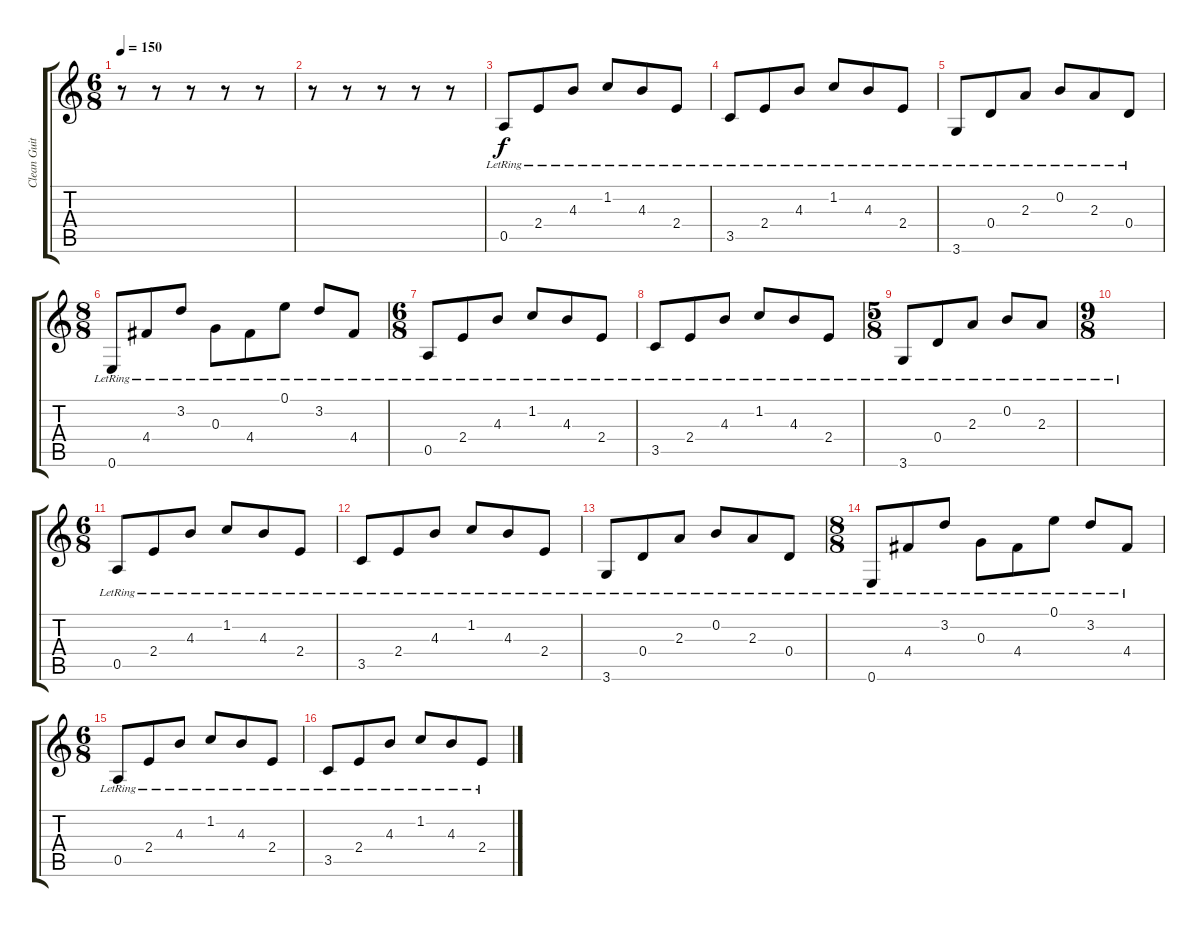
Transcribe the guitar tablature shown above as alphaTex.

\track ("Clean Guitar" "Clean Guit") {instrument acousticguitarnylon}
\staff {score tabs}
\tuning (E4 B3 G3 D3 A2 E2) {hide}
\ts (6 8)
\tempo 150
\clef g2
\ks c
r.8{dy f} r.8 r.8 r.8 r.8 |
r.8 r.8 r.8 r.8 r.8 |
0.5{lr}.8 2.4{lr}.8 4.3{lr}.8 1.2{lr}.8 4.3{lr}.8 2.4{lr}.8 |
3.5{lr}.8 2.4{lr}.8 4.3{lr}.8 1.2{lr}.8 4.3{lr}.8 2.4{lr}.8 |
3.6{lr}.8 0.4{lr}.8 2.3{lr}.8 0.2{lr}.8 2.3{lr}.8 0.4{lr}.8 |
\ts (8 8)
0.6{lr}.8 4.4{lr}.8 3.2{lr}.8 0.3{lr}.8 4.4{lr}.8 0.1{lr}.8 3.2{lr}.8 4.4{lr}.8 |
\ts (6 8)
0.5{lr}.8 2.4{lr}.8 4.3{lr}.8 1.2{lr}.8 4.3{lr}.8 2.4{lr}.8 |
3.5{lr}.8 2.4{lr}.8 4.3{lr}.8 1.2{lr}.8 4.3{lr}.8 2.4{lr}.8 |
\ts (5 8)
3.6{lr}.8 0.4{lr}.8 2.3{lr}.8 0.2{lr}.8 2.3{lr}.8 |
\ts (9 8)
|
\ts (6 8)
0.5{lr}.8 2.4{lr}.8 4.3{lr}.8 1.2{lr}.8 4.3{lr}.8 2.4{lr}.8 |
3.5{lr}.8 2.4{lr}.8 4.3{lr}.8 1.2{lr}.8 4.3{lr}.8 2.4{lr}.8 |
3.6{lr}.8 0.4{lr}.8 2.3{lr}.8 0.2{lr}.8 2.3{lr}.8 0.4{lr}.8 |
\ts (8 8)
0.6{lr}.8 4.4{lr}.8 3.2{lr}.8 0.3{lr}.8 4.4{lr}.8 0.1{lr}.8 3.2{lr}.8 4.4{lr}.8 |
\ts (6 8)
0.5{lr}.8 2.4{lr}.8 4.3{lr}.8 1.2{lr}.8 4.3{lr}.8 2.4{lr}.8 |
3.5{lr}.8 2.4{lr}.8 4.3{lr}.8 1.2{lr}.8 4.3{lr}.8 2.4{lr}.8
